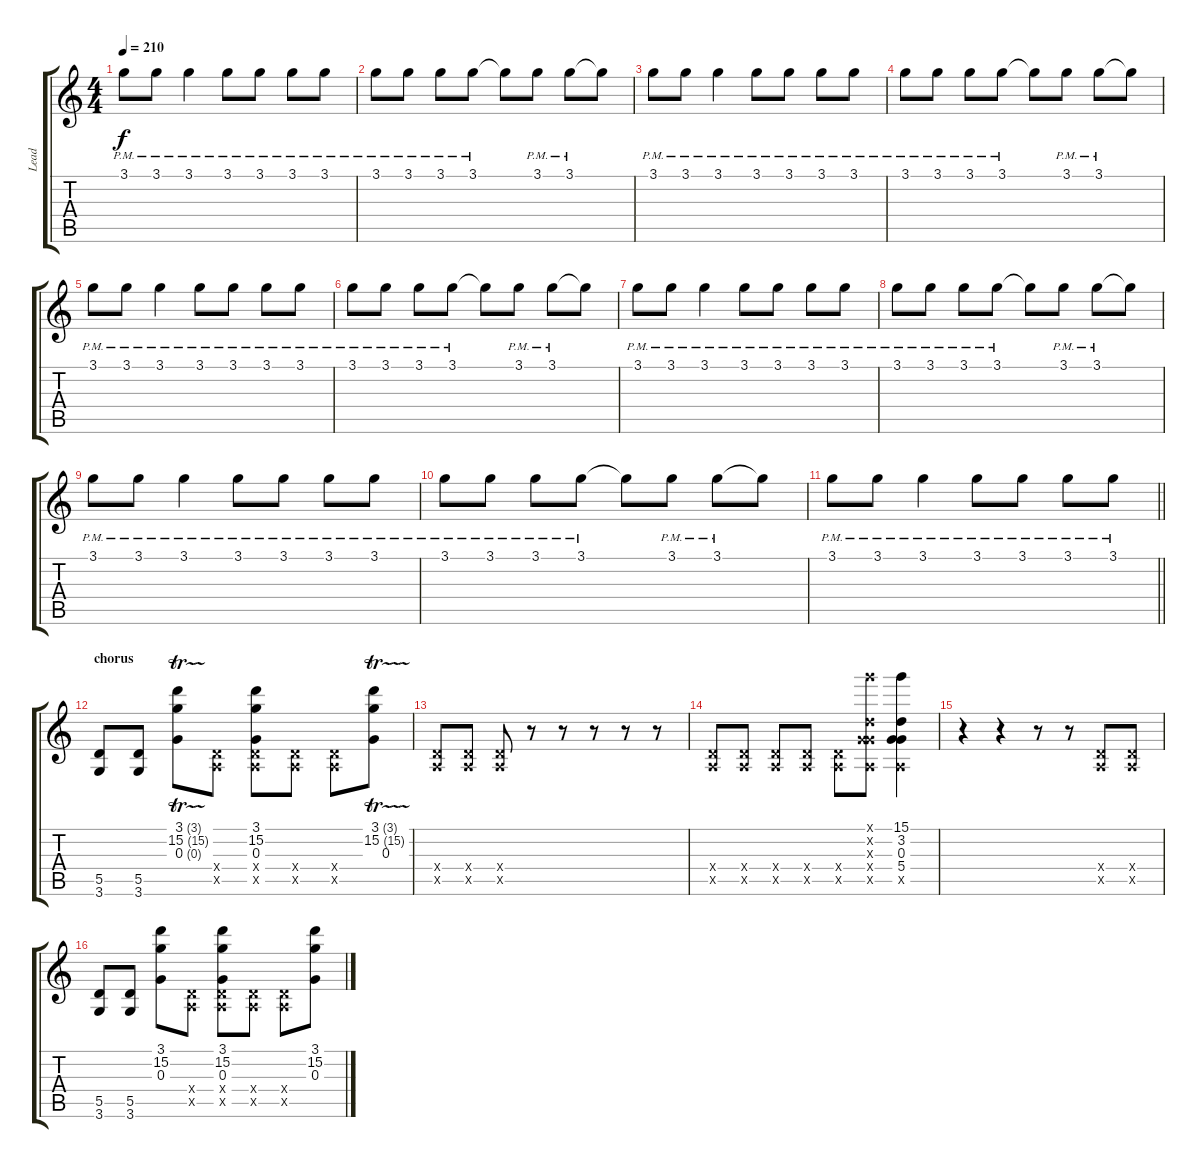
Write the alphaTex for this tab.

\track ("Lead" "Lead") {instrument overdrivenguitar}
\staff {score tabs}
\tuning (E4 B3 G3 D3 A2 E2) {hide}
\ts (4 4)
\tempo 210
\clef g2
\ks c
3.1{pm}.8{dy f} 3.1{pm}.8 3.1{pm}.4 3.1{pm}.8 3.1{pm}.8 3.1{pm}.8 3.1{pm}.8 |
3.1{pm}.8 3.1{pm}.8 3.1{pm}.8 3.1{pm}.8 3.1{t}.8 3.1{pm}.8 3.1{pm}.8 3.1{t}.8 |
3.1{pm}.8 3.1{pm}.8 3.1{pm}.4 3.1{pm}.8 3.1{pm}.8 3.1{pm}.8 3.1{pm}.8 |
3.1{pm}.8 3.1{pm}.8 3.1{pm}.8 3.1{pm}.8 3.1{t}.8 3.1{pm}.8 3.1{pm}.8 3.1{t}.8 |
3.1{pm}.8 3.1{pm}.8 3.1{pm}.4 3.1{pm}.8 3.1{pm}.8 3.1{pm}.8 3.1{pm}.8 |
3.1{pm}.8 3.1{pm}.8 3.1{pm}.8 3.1{pm}.8 3.1{t}.8 3.1{pm}.8 3.1{pm}.8 3.1{t}.8 |
3.1{pm}.8 3.1{pm}.8 3.1{pm}.4 3.1{pm}.8 3.1{pm}.8 3.1{pm}.8 3.1{pm}.8 |
3.1{pm}.8 3.1{pm}.8 3.1{pm}.8 3.1{pm}.8 3.1{t}.8 3.1{pm}.8 3.1{pm}.8 3.1{t}.8 |
3.1{pm}.8 3.1{pm}.8 3.1{pm}.4 3.1{pm}.8 3.1{pm}.8 3.1{pm}.8 3.1{pm}.8 |
3.1{pm}.8 3.1{pm}.8 3.1{pm}.8 3.1{pm}.8 3.1{t}.8 3.1{pm}.8 3.1{pm}.8 3.1{t}.8 |
\barLineRight lightlight
3.1{pm}.8 3.1{pm}.8 3.1{pm}.4 3.1{pm}.8 3.1{pm}.8 3.1{pm}.8 3.1{pm}.8 |
\section ("" "chorus")
(5.5 3.6).8 (5.5 3.6).8 (3.1{tr (3 64)} 15.2{tr (15 64)} 0.3{tr (0 64)}).8 (0.4{x} 0.5{x}).8 (3.1 15.2 0.3 0.4{x} 0.5{x}).8 (0.4{x} 0.5{x}).8 (0.4{x} 0.5{x}).8 (3.1{tr (3 64)} 15.2{tr (15 64)} 0.3).8 |
(0.4{x} 0.5{x}).8 (0.4{x} 0.5{x}).8 (0.4{x} 0.5{x}).8 r.8 r.8 r.8 r.8 r.8 |
(0.4{x} 0.5{x}).8 (0.4{x} 0.5{x}).8 (0.4{x} 0.5{x}).8 (0.4{x} 0.5{x}).8 (0.4{x} 0.5{x}).8 (15.1{x} 3.2{x} 0.3{x} 5.4{x} 0.5{x}).8 (15.1 3.2 0.3 5.4 0.5{x}).4 |
r.4 r.4 r.8 r.8 (0.4{x} 0.5{x}).8 (0.4{x} 0.5{x}).8 |
(5.5 3.6).8 (5.5 3.6).8 (3.1 15.2 0.3).8 (0.4{x} 0.5{x}).8 (3.1 15.2 0.3 0.4{x} 0.5{x}).8 (0.4{x} 0.5{x}).8 (0.4{x} 0.5{x}).8 (3.1 15.2 0.3).8
